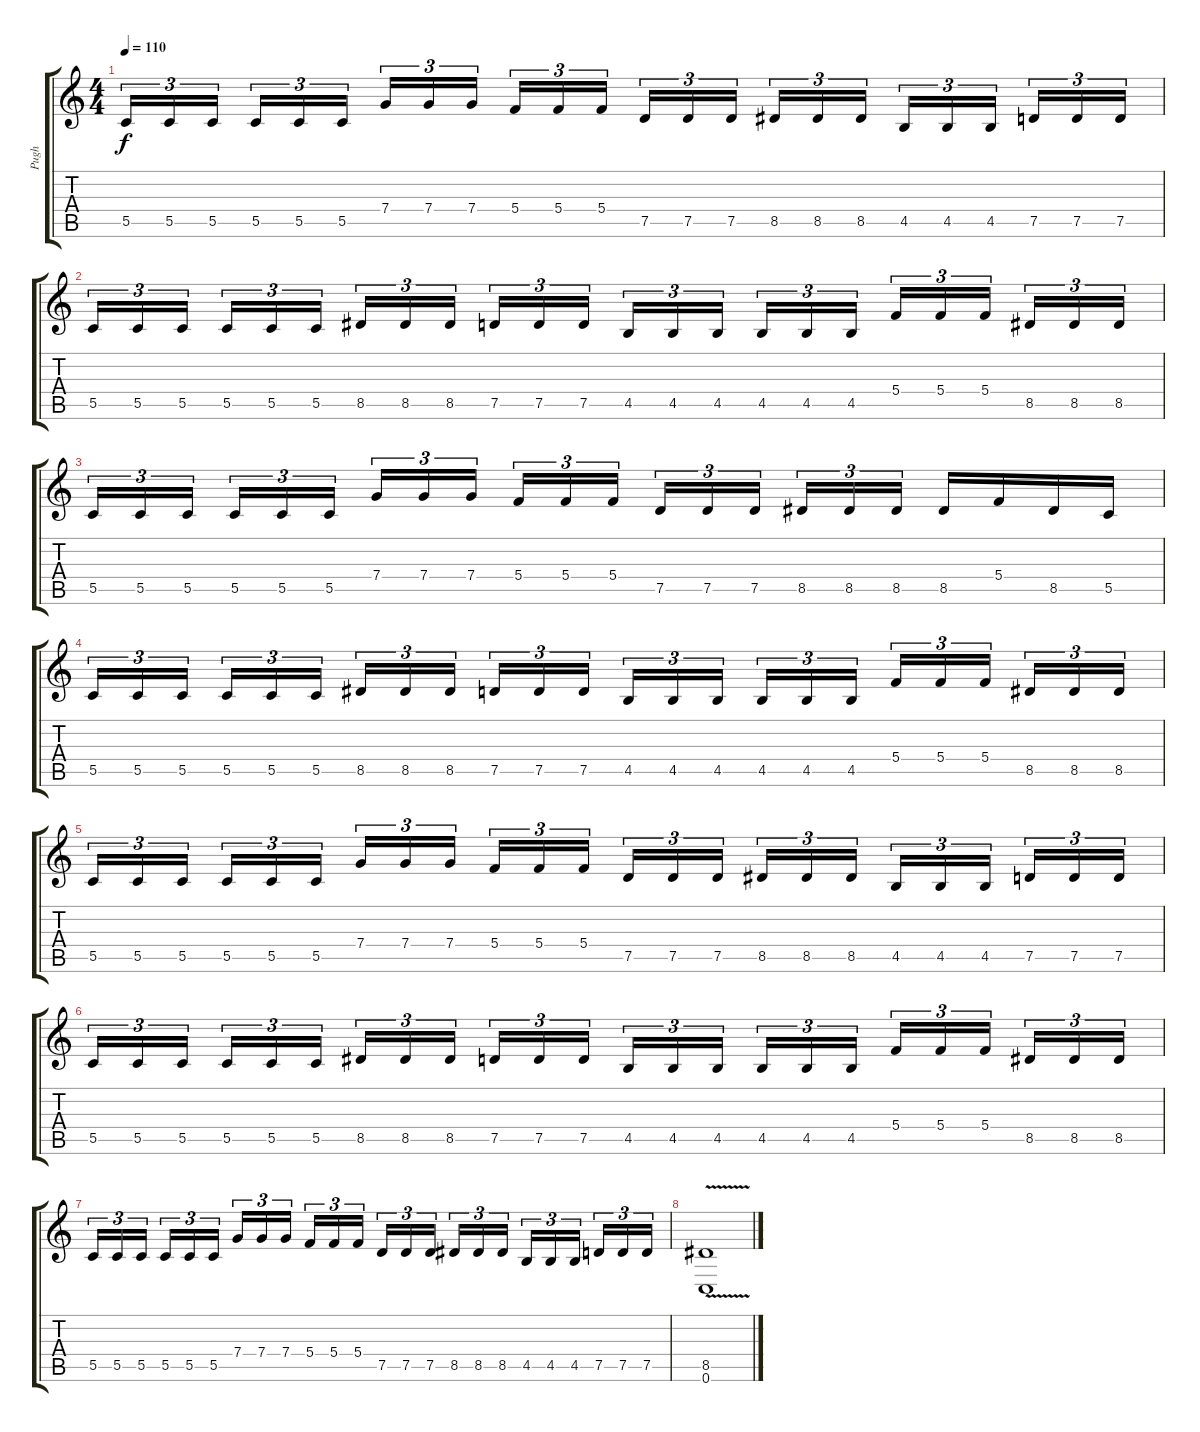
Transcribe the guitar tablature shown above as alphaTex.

\track ("Pugh" "Pugh") {instrument distortionguitar}
\staff {score tabs}
\tuning (D4 A3 F3 C3 G2 C2) {hide}
\ts (4 4)
\tempo 110
\clef g2
\ks c
5.5.16{tu (3 2) dy f} 5.5.16{tu (3 2)} 5.5.16{tu (3 2) beam splitsecondary} 5.5.16{tu (3 2)} 5.5.16{tu (3 2)} 5.5.16{tu (3 2)} 7.4.16{tu (3 2)} 7.4.16{tu (3 2)} 7.4.16{tu (3 2) beam splitsecondary} 5.4.16{tu (3 2)} 5.4.16{tu (3 2)} 5.4.16{tu (3 2)} 7.5.16{tu (3 2)} 7.5.16{tu (3 2)} 7.5.16{tu (3 2) beam splitsecondary} 8.5.16{tu (3 2)} 8.5.16{tu (3 2)} 8.5.16{tu (3 2)} 4.5.16{tu (3 2)} 4.5.16{tu (3 2)} 4.5.16{tu (3 2) beam splitsecondary} 7.5.16{tu (3 2)} 7.5.16{tu (3 2)} 7.5.16{tu (3 2)} |
5.5.16{tu (3 2)} 5.5.16{tu (3 2)} 5.5.16{tu (3 2) beam splitsecondary} 5.5.16{tu (3 2)} 5.5.16{tu (3 2)} 5.5.16{tu (3 2)} 8.5.16{tu (3 2)} 8.5.16{tu (3 2)} 8.5.16{tu (3 2) beam splitsecondary} 7.5.16{tu (3 2)} 7.5.16{tu (3 2)} 7.5.16{tu (3 2)} 4.5.16{tu (3 2)} 4.5.16{tu (3 2)} 4.5.16{tu (3 2) beam splitsecondary} 4.5.16{tu (3 2)} 4.5.16{tu (3 2)} 4.5.16{tu (3 2)} 5.4.16{tu (3 2)} 5.4.16{tu (3 2)} 5.4.16{tu (3 2) beam splitsecondary} 8.5.16{tu (3 2)} 8.5.16{tu (3 2)} 8.5.16{tu (3 2)} |
5.5.16{tu (3 2)} 5.5.16{tu (3 2)} 5.5.16{tu (3 2) beam splitsecondary} 5.5.16{tu (3 2)} 5.5.16{tu (3 2)} 5.5.16{tu (3 2)} 7.4.16{tu (3 2)} 7.4.16{tu (3 2)} 7.4.16{tu (3 2) beam splitsecondary} 5.4.16{tu (3 2)} 5.4.16{tu (3 2)} 5.4.16{tu (3 2)} 7.5.16{tu (3 2)} 7.5.16{tu (3 2)} 7.5.16{tu (3 2) beam splitsecondary} 8.5.16{tu (3 2)} 8.5.16{tu (3 2)} 8.5.16{tu (3 2)} 8.5.16 5.4.16 8.5.16 5.5.16 |
5.5.16{tu (3 2)} 5.5.16{tu (3 2)} 5.5.16{tu (3 2) beam splitsecondary} 5.5.16{tu (3 2)} 5.5.16{tu (3 2)} 5.5.16{tu (3 2)} 8.5.16{tu (3 2)} 8.5.16{tu (3 2)} 8.5.16{tu (3 2) beam splitsecondary} 7.5.16{tu (3 2)} 7.5.16{tu (3 2)} 7.5.16{tu (3 2)} 4.5.16{tu (3 2)} 4.5.16{tu (3 2)} 4.5.16{tu (3 2) beam splitsecondary} 4.5.16{tu (3 2)} 4.5.16{tu (3 2)} 4.5.16{tu (3 2)} 5.4.16{tu (3 2)} 5.4.16{tu (3 2)} 5.4.16{tu (3 2) beam splitsecondary} 8.5.16{tu (3 2)} 8.5.16{tu (3 2)} 8.5.16{tu (3 2)} |
5.5.16{tu (3 2)} 5.5.16{tu (3 2)} 5.5.16{tu (3 2) beam splitsecondary} 5.5.16{tu (3 2)} 5.5.16{tu (3 2)} 5.5.16{tu (3 2)} 7.4.16{tu (3 2)} 7.4.16{tu (3 2)} 7.4.16{tu (3 2) beam splitsecondary} 5.4.16{tu (3 2)} 5.4.16{tu (3 2)} 5.4.16{tu (3 2)} 7.5.16{tu (3 2)} 7.5.16{tu (3 2)} 7.5.16{tu (3 2) beam splitsecondary} 8.5.16{tu (3 2)} 8.5.16{tu (3 2)} 8.5.16{tu (3 2)} 4.5.16{tu (3 2)} 4.5.16{tu (3 2)} 4.5.16{tu (3 2) beam splitsecondary} 7.5.16{tu (3 2)} 7.5.16{tu (3 2)} 7.5.16{tu (3 2)} |
5.5.16{tu (3 2)} 5.5.16{tu (3 2)} 5.5.16{tu (3 2) beam splitsecondary} 5.5.16{tu (3 2)} 5.5.16{tu (3 2)} 5.5.16{tu (3 2)} 8.5.16{tu (3 2)} 8.5.16{tu (3 2)} 8.5.16{tu (3 2) beam splitsecondary} 7.5.16{tu (3 2)} 7.5.16{tu (3 2)} 7.5.16{tu (3 2)} 4.5.16{tu (3 2)} 4.5.16{tu (3 2)} 4.5.16{tu (3 2) beam splitsecondary} 4.5.16{tu (3 2)} 4.5.16{tu (3 2)} 4.5.16{tu (3 2)} 5.4.16{tu (3 2)} 5.4.16{tu (3 2)} 5.4.16{tu (3 2) beam splitsecondary} 8.5.16{tu (3 2)} 8.5.16{tu (3 2)} 8.5.16{tu (3 2)} |
5.5.16{tu (3 2)} 5.5.16{tu (3 2)} 5.5.16{tu (3 2) beam splitsecondary} 5.5.16{tu (3 2)} 5.5.16{tu (3 2)} 5.5.16{tu (3 2)} 7.4.16{tu (3 2)} 7.4.16{tu (3 2)} 7.4.16{tu (3 2) beam splitsecondary} 5.4.16{tu (3 2)} 5.4.16{tu (3 2)} 5.4.16{tu (3 2)} 7.5.16{tu (3 2)} 7.5.16{tu (3 2)} 7.5.16{tu (3 2) beam splitsecondary} 8.5.16{tu (3 2)} 8.5.16{tu (3 2)} 8.5.16{tu (3 2)} 4.5.16{tu (3 2)} 4.5.16{tu (3 2)} 4.5.16{tu (3 2) beam splitsecondary} 7.5.16{tu (3 2)} 7.5.16{tu (3 2)} 7.5.16{tu (3 2)} |
(8.5{v} 0.6).1
